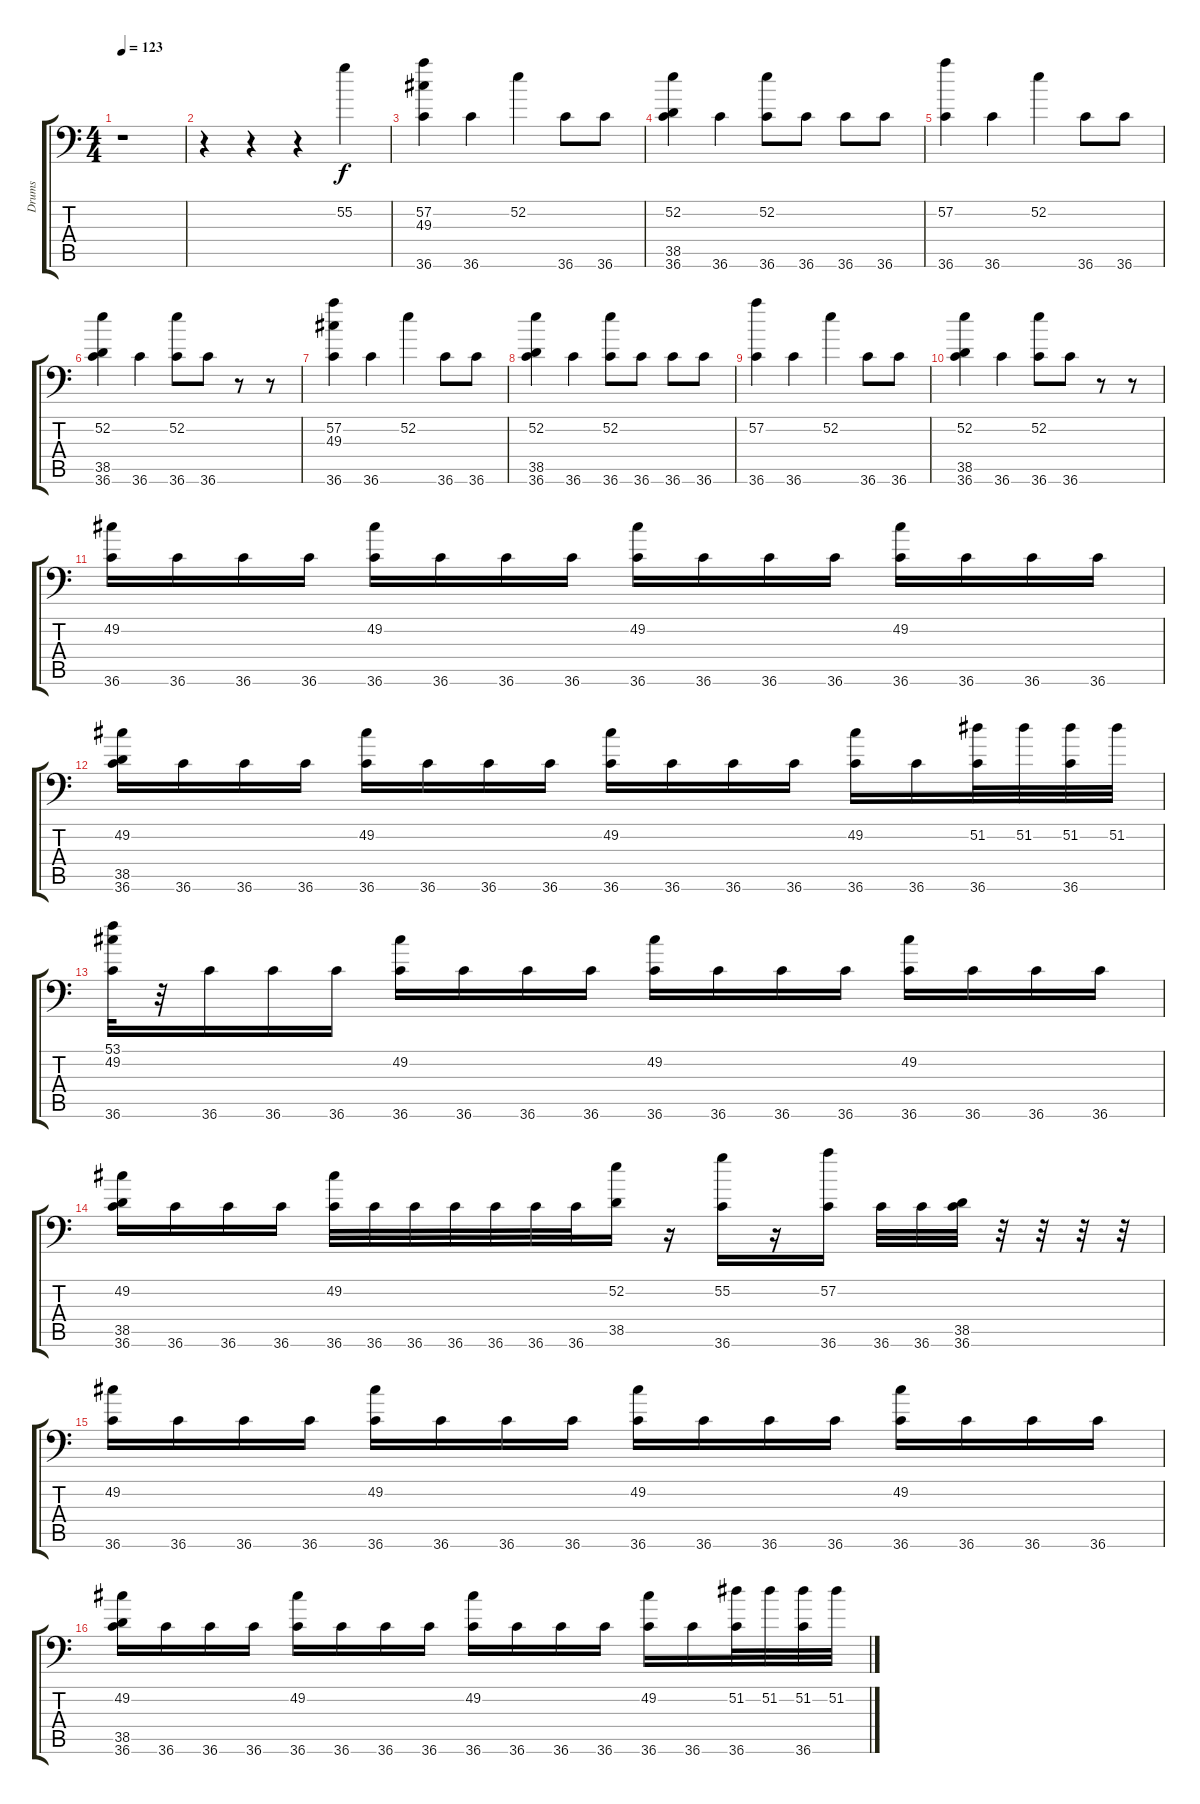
\track ("Drums" "Drums") {instrument acousticgrandpiano}
\staff {score tabs}
\tuning (C-1 C-1 C-1 C-1 C-1 C-1) {hide}
\ts (4 4)
\tempo 123
\clef f4
\ks c
r.1{dy f} |
r.4 r.4 r.4 55.2.4 |
(57.2 49.3 36.6).4 36.6.4 52.2.4 36.6.8 36.6.8 |
(52.2 38.5 36.6).4 36.6.4 (52.2 36.6).8 36.6.8 36.6.8 36.6.8 |
(57.2 36.6).4 36.6.4 52.2.4 36.6.8 36.6.8 |
(52.2 38.5 36.6).4 36.6.4 (52.2 36.6).8 36.6.8 r.8 r.8 |
(57.2 49.3 36.6).4 36.6.4 52.2.4 36.6.8 36.6.8 |
(52.2 38.5 36.6).4 36.6.4 (52.2 36.6).8 36.6.8 36.6.8 36.6.8 |
(57.2 36.6).4 36.6.4 52.2.4 36.6.8 36.6.8 |
(52.2 38.5 36.6).4 36.6.4 (52.2 36.6).8 36.6.8 r.8 r.8 |
(49.2 36.6).16 36.6.16 36.6.16 36.6.16 (49.2 36.6).16 36.6.16 36.6.16 36.6.16 (49.2 36.6).16 36.6.16 36.6.16 36.6.16 (49.2 36.6).16 36.6.16 36.6.16 36.6.16 |
(49.2 38.5 36.6).16 36.6.16 36.6.16 36.6.16 (49.2 36.6).16 36.6.16 36.6.16 36.6.16 (49.2 36.6).16 36.6.16 36.6.16 36.6.16 (49.2 36.6).16 36.6.16 (51.2 36.6).32 51.2.32 (51.2 36.6).32 51.2.32 |
(53.1 49.2 36.6).32 r.32 36.6.16 36.6.16 36.6.16 (49.2 36.6).16 36.6.16 36.6.16 36.6.16 (49.2 36.6).16 36.6.16 36.6.16 36.6.16 (49.2 36.6).16 36.6.16 36.6.16 36.6.16 |
(49.2 38.5 36.6).16 36.6.16 36.6.16 36.6.16 (49.2 36.6).32 36.6.32 36.6.32 36.6.32 36.6.32 36.6.32 36.6.32 (52.2 38.5).16 r.16 (55.2 36.6).16 r.16 (57.2 36.6).16 36.6.32 36.6.32 (38.5 36.6).32 r.32 r.32 r.32 r.32 |
(49.2 36.6).16 36.6.16 36.6.16 36.6.16 (49.2 36.6).16 36.6.16 36.6.16 36.6.16 (49.2 36.6).16 36.6.16 36.6.16 36.6.16 (49.2 36.6).16 36.6.16 36.6.16 36.6.16 |
(49.2 38.5 36.6).16 36.6.16 36.6.16 36.6.16 (49.2 36.6).16 36.6.16 36.6.16 36.6.16 (49.2 36.6).16 36.6.16 36.6.16 36.6.16 (49.2 36.6).16 36.6.16 (51.2 36.6).32 51.2.32 (51.2 36.6).32 51.2.32
